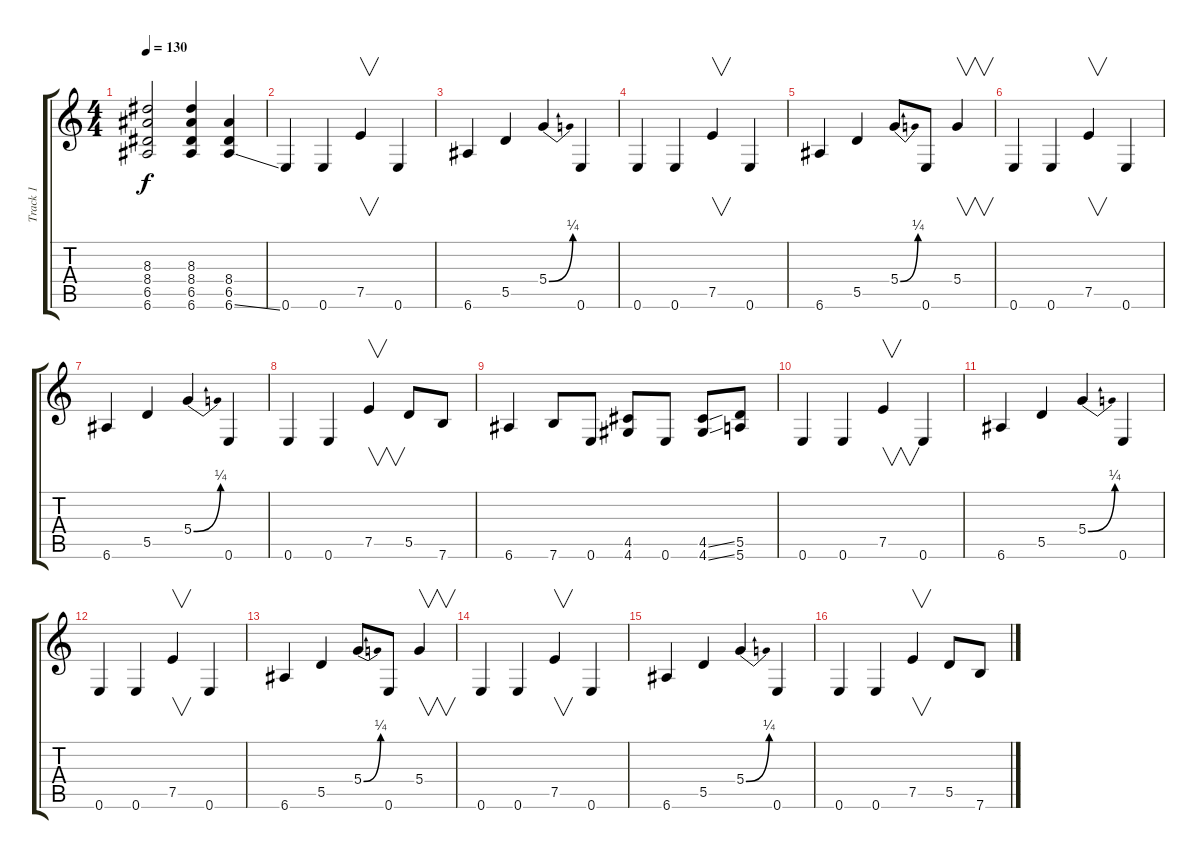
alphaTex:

\track ("Track 1" "Track 1") {instrument distortionguitar}
\staff {score tabs}
\tuning (E4 B3 G3 D3 A2 E2) {hide}
\ts (4 4)
\tempo 130
\clef g2
\ks c
(8.3{t} 8.4{t} 6.5{t} 6.6{t}).2{dy f} (8.3 8.4 6.5 6.6).4 (8.4 6.5 6.6{ss}).4 |
0.6.4 0.6.4 7.5.4{v} 0.6.4 |
6.6.4 5.5.4 5.4{be (bend 0 0 60 1)}.4 0.6.4 |
0.6.4 0.6.4 7.5.4{v} 0.6.4 |
6.6.4 5.5.4 5.4{be (bend 0 0 60 1)}.8 0.6.8 5.4.4{v} |
0.6.4 0.6.4 7.5.4{v} 0.6.4 |
6.6.4 5.5.4 5.4{be (bend 0 0 60 1)}.4 0.6.4 |
0.6.4 0.6.4 7.5.4{v} 5.5.8 7.6.8 |
6.6.4 7.6.8 0.6.8 (4.5 4.6).8 0.6.8 (4.5{ss} 4.6{ss}).8 (5.5 5.6).8 |
0.6.4 0.6.4 7.5.4{v} 0.6.4 |
6.6.4 5.5.4 5.4{be (bend 0 0 60 1)}.4 0.6.4 |
0.6.4 0.6.4 7.5.4{v} 0.6.4 |
6.6.4 5.5.4 5.4{be (bend 0 0 60 1)}.8 0.6.8 5.4.4{v} |
0.6.4 0.6.4 7.5.4{v} 0.6.4 |
6.6.4 5.5.4 5.4{be (bend 0 0 60 1)}.4 0.6.4 |
0.6.4 0.6.4 7.5.4{v} 5.5.8 7.6.8
